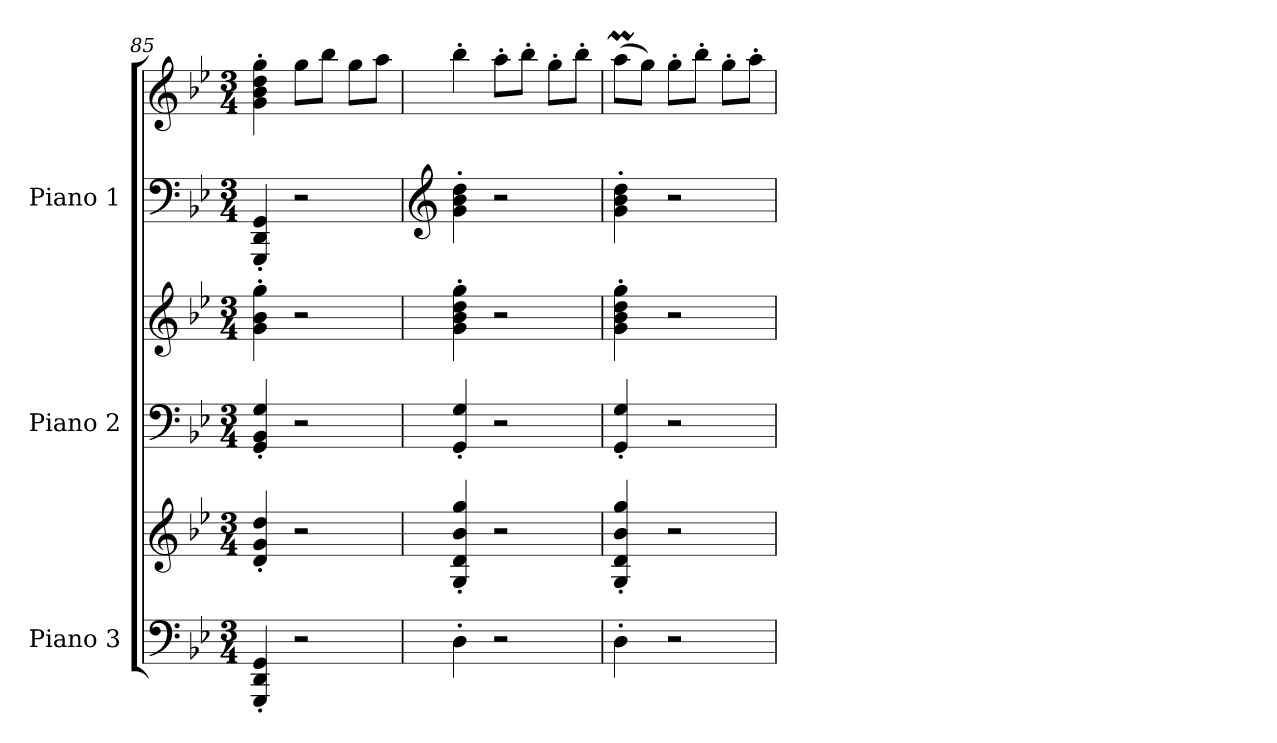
**kern	**kern	**kern	**kern	**kern	**kern
*part3	*part3	*part2	*part2	*part1	*part1
*staff6	*staff5	*staff4	*staff3	*staff2	*staff1
*I"Piano 3	*	*I"Piano 2	*	*I"Piano 1	*
*I'Pno. 3	*	*I'Pno. 2	*	*I'Pno. 1	*
*clefF4	*clefG2	*clefF4	*clefG2	*clefF4	*clefG2
*k[b-e-]	*k[b-e-]	*k[b-e-]	*k[b-e-]	*k[b-e-]	*k[b-e-]
*M3/4	*M3/4	*M3/4	*M3/4	*M3/4	*M3/4
=85	=85	=85	=85	=85	=85
4GGG/' 4DD/' 4GG/'	4d/' 4g/' 4dd/'	4GG/' 4BB-/' 4G/'	4g\' 4b-\' 4gg\'	4GGG/' 4DD/' 4GG/'	4g\' 4b-\' 4dd\' 4gg\'
2r	2r	2r	2r	2r	8gg\L
.	.	.	.	.	8bb-\J
.	.	.	.	.	8gg\L
.	.	.	.	.	8aa\J
=86	=86	=86	=86	=86	=86
*	*	*	*	*clefG2	*
4D'\	4G/' 4d/' 4b-/' 4gg/'	4GG/' 4G/'	4g\' 4b-\' 4dd\' 4gg\'	4g\' 4b-\' 4dd\'	4bb-'\
2r	2r	2r	2r	2r	8aa'\L
.	.	.	.	.	8bb-'\J
.	.	.	.	.	8gg'\L
.	.	.	.	.	8bb-'\J
=87	=87	=87	=87	=87	=87
4D'\	4G/' 4d/' 4b-/' 4gg/'	4GG/' 4G/'	4g\' 4b-\' 4dd\' 4gg\'	4g\' 4b-\' 4dd\'	(>8aam\L
.	.	.	.	.	8gg\J)
2r	2r	2r	2r	2r	8gg'\L
.	.	.	.	.	8bb-'\J
.	.	.	.	.	8gg'\L
.	.	.	.	.	8aa'\J
=	=	=	=	=	=
*-	*-	*-	*-	*-	*-
